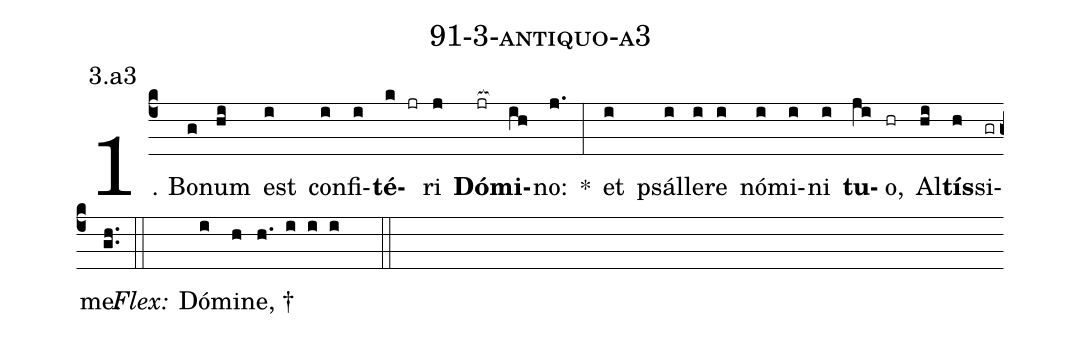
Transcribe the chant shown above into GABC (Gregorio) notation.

name: 91-3-antiquo-a3;
annotation: 3.a3;
%%
(c4)1. Bo(g)num(hi) est(i) con(i)fi(i)<b>té</b>(k jr)ri(j) <b>Dó</b>(jr[ocb:1{])<b>mi</b>(ih[ocb:0}])no:(j.) *(:) et(i) psál(i)le(i)re(i) nó(i)mi(i)ni(i) <b>tu</b>(ji)o,(hr) Al(hi)<b>tís</b>(h)si(gr)me.(gh..) (::)
<i>Flex:</i>()  Dó(i)mi(h)ne, †(h. i i i  ::)
